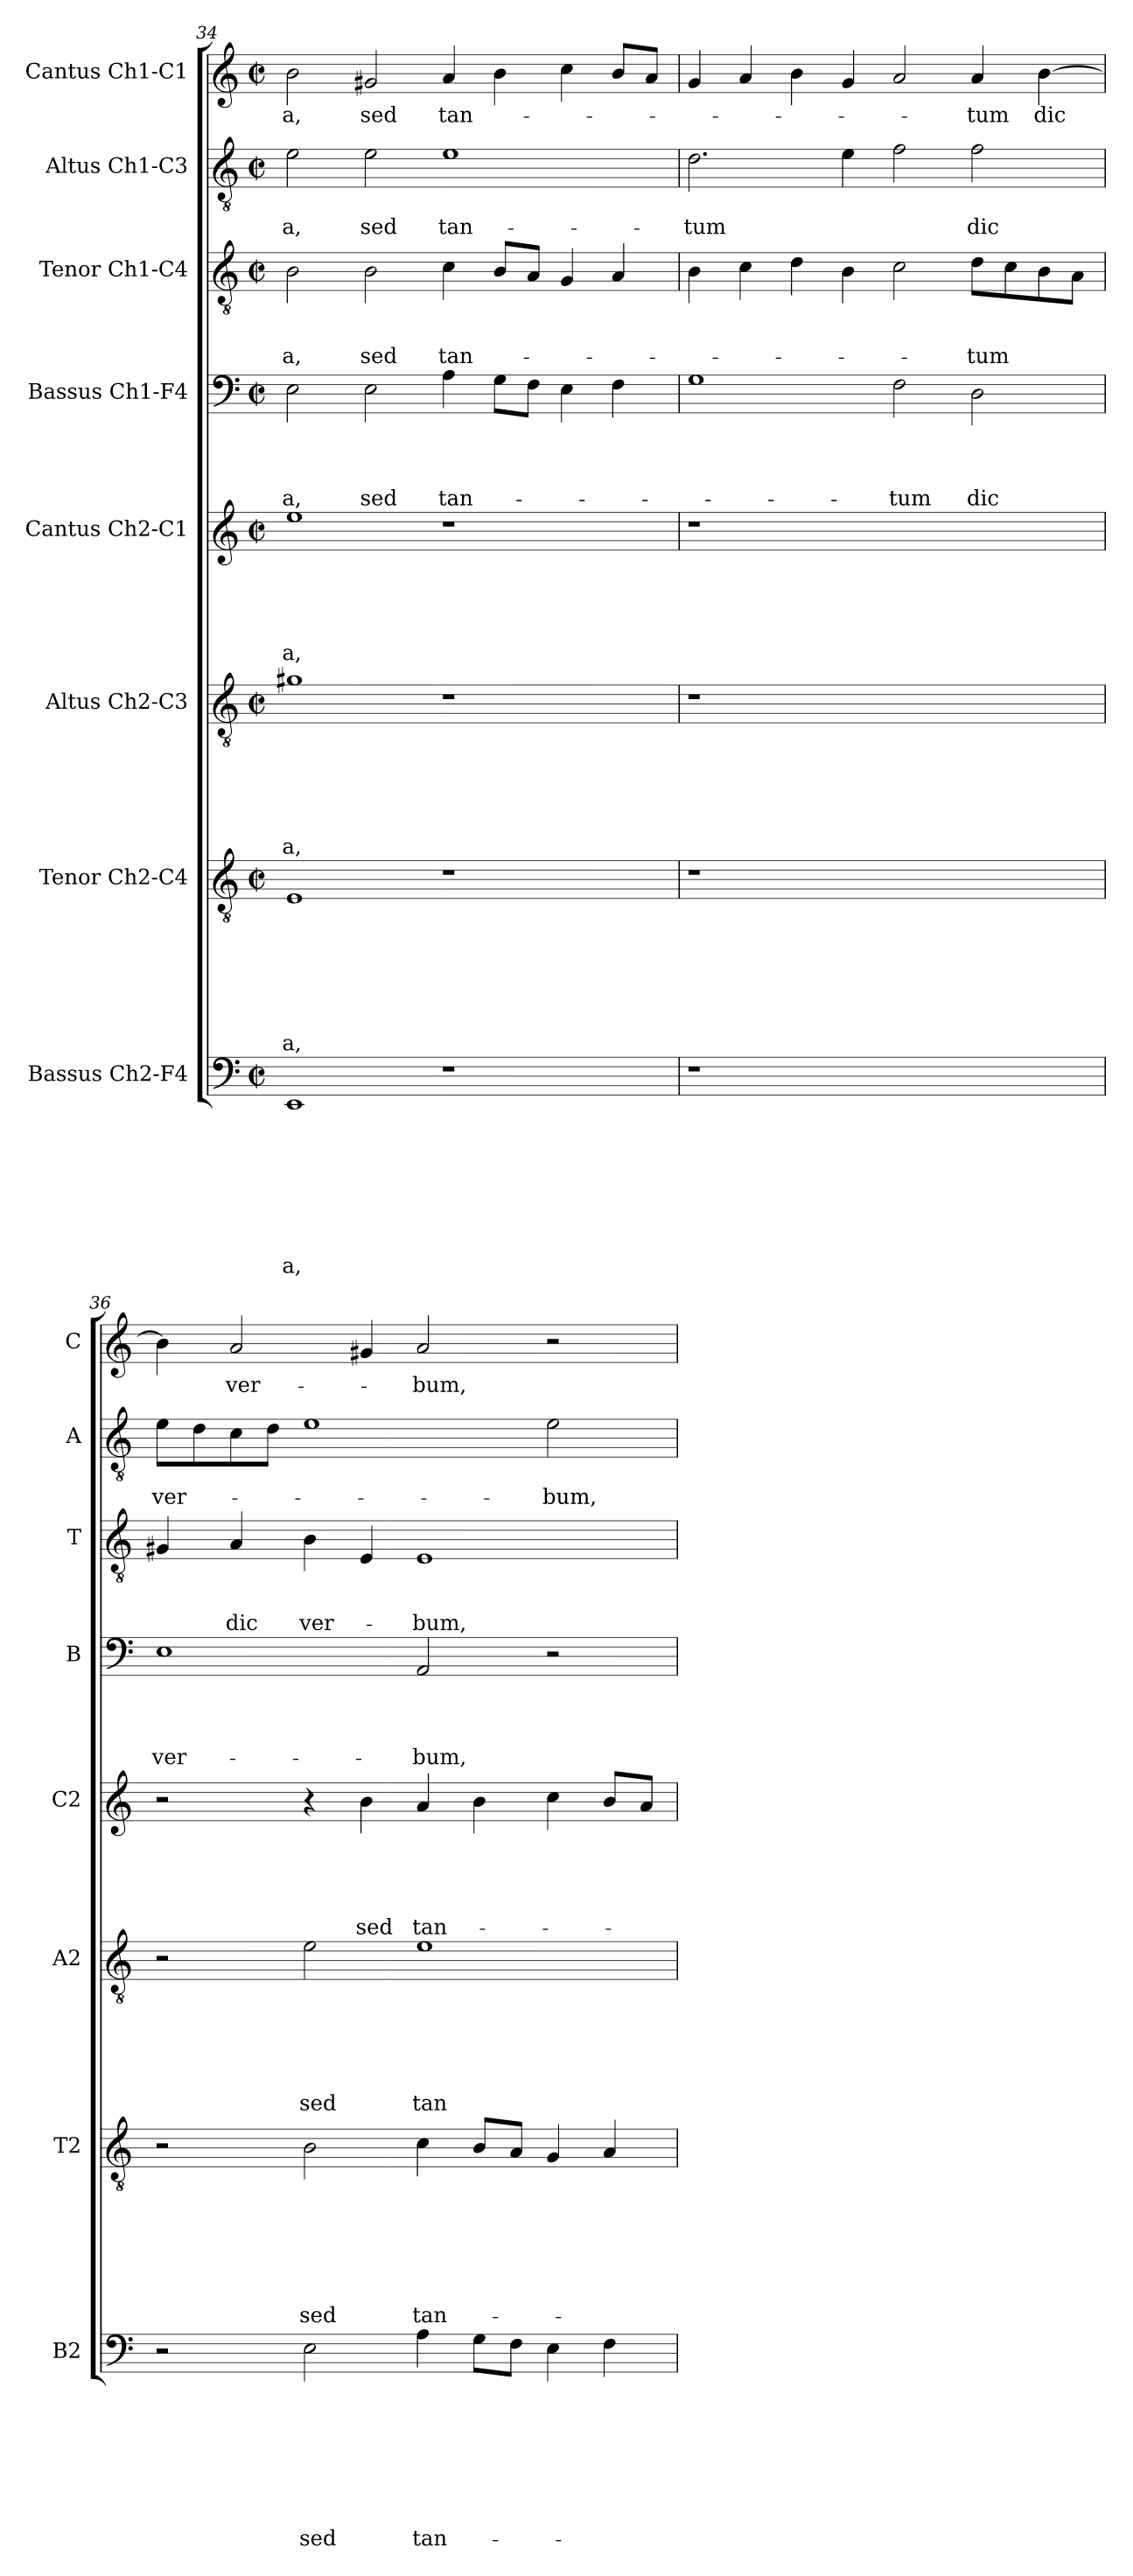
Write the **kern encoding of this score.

**kern	**text	**text	**text	**text	**text	**text	**text	**text	**kern	**text	**text	**text	**text	**text	**text	**text	**kern	**text	**text	**text	**text	**text	**text	**kern	**text	**text	**text	**text	**text	**kern	**text	**text	**text	**text	**kern	**text	**text	**text	**kern	**text	**text	**kern	**text
*part8	*part8	*part8	*part8	*part8	*part8	*part8	*part8	*part8	*part7	*part7	*part7	*part7	*part7	*part7	*part7	*part7	*part6	*part6	*part6	*part6	*part6	*part6	*part6	*part5	*part5	*part5	*part5	*part5	*part5	*part4	*part4	*part4	*part4	*part4	*part3	*part3	*part3	*part3	*part2	*part2	*part2	*part1	*part1
*staff8	*staff8	*staff8	*staff8	*staff8	*staff8	*staff8	*staff8	*staff8	*staff7	*staff7	*staff7	*staff7	*staff7	*staff7	*staff7	*staff7	*staff6	*staff6	*staff6	*staff6	*staff6	*staff6	*staff6	*staff5	*staff5	*staff5	*staff5	*staff5	*staff5	*staff4	*staff4	*staff4	*staff4	*staff4	*staff3	*staff3	*staff3	*staff3	*staff2	*staff2	*staff2	*staff1	*staff1
*I"Bassus Ch2-F4	*	*	*	*	*	*	*	*	*I"Tenor Ch2-C4	*	*	*	*	*	*	*	*I"Altus Ch2-C3	*	*	*	*	*	*	*I"Cantus Ch2-C1	*	*	*	*	*	*I"Bassus Ch1-F4	*	*	*	*	*I"Tenor Ch1-C4	*	*	*	*I"Altus Ch1-C3	*	*	*I"Cantus Ch1-C1	*
*I'B2	*	*	*	*	*	*	*	*	*I'T2	*	*	*	*	*	*	*	*I'A2	*	*	*	*	*	*	*I'C2	*	*	*	*	*	*I'B	*	*	*	*	*I'T	*	*	*	*I'A	*	*	*I'C	*
!!LO:LB:g=z
*clefF4	*	*	*	*	*	*	*	*	*clefGv2	*	*	*	*	*	*	*	*clefGv2	*	*	*	*	*	*	*clefG2	*	*	*	*	*	*clefF4	*	*	*	*	*clefGv2	*	*	*	*clefGv2	*	*	*clefG2	*
*k[]	*	*	*	*	*	*	*	*	*k[]	*	*	*	*	*	*	*	*k[]	*	*	*	*	*	*	*k[]	*	*	*	*	*	*k[]	*	*	*	*	*k[]	*	*	*	*k[]	*	*	*k[]	*
*C:	*	*	*	*	*	*	*	*	*C:	*	*	*	*	*	*	*	*C:	*	*	*	*	*	*	*C:	*	*	*	*	*	*C:	*	*	*	*	*C:	*	*	*	*C:	*	*	*C:	*
*M2/2	*	*	*	*	*	*	*	*	*M2/2	*	*	*	*	*	*	*	*M2/2	*	*	*	*	*	*	*M2/2	*	*	*	*	*	*M2/2	*	*	*	*	*M2/2	*	*	*	*M2/2	*	*	*M2/2	*
*met(c|)	*	*	*	*	*	*	*	*	*met(c|)	*	*	*	*	*	*	*	*met(c|)	*	*	*	*	*	*	*met(c|)	*	*	*	*	*	*met(c|)	*	*	*	*	*met(c|)	*	*	*	*met(c|)	*	*	*met(c|)	*
=34	=34	=34	=34	=34	=34	=34	=34	=34	=34	=34	=34	=34	=34	=34	=34	=34	=34	=34	=34	=34	=34	=34	=34	=34	=34	=34	=34	=34	=34	=34	=34	=34	=34	=34	=34	=34	=34	=34	=34	=34	=34	=34	=34
!	!	!	!	!	!	!	!	!LO:LY:b	!	!	!	!	!	!	!	!LO:LY:b	!	!	!	!	!	!	!LO:LY:b	!	!	!	!	!	!LO:LY:b	!	!	!	!	!LO:LY:b	!	!	!	!LO:LY:b	!	!	!LO:LY:b	!	!LO:LY:b
1EE	.	.	.	.	.	.	.	-a,	1E	.	.	.	.	.	.	-a,	1g#X	.	.	.	.	.	-a,	1ee	.	.	.	.	-a,	2E\	.	.	.	-a,	2B\	.	.	-a,	2e\	.	-a,	2b\	-a,
!	!	!	!	!	!	!	!	!	!	!	!	!	!	!	!	!	!	!	!	!	!	!	!	!	!	!	!	!	!	!	!	!	!	!LO:LY:b	!	!	!	!LO:LY:b	!	!	!LO:LY:b	!	!LO:LY:b
.	.	.	.	.	.	.	.	.	.	.	.	.	.	.	.	.	.	.	.	.	.	.	.	.	.	.	.	.	.	2E\	.	.	.	sed	2B\	.	.	sed	2e\	.	sed	2g#X/	sed
!	!	!	!	!	!	!	!	!	!	!	!	!	!	!	!	!	!	!	!	!	!	!	!	!	!	!	!	!	!	!	!	!	!	!LO:LY:b	!	!	!	!LO:LY:b	!	!	!LO:LY:b	!	!LO:LY:b
1r	.	.	.	.	.	.	.	.	1r	.	.	.	.	.	.	.	1r	.	.	.	.	.	.	1r	.	.	.	.	.	4A\	.	.	.	tan-	4c\	.	.	tan-	1e	.	tan-	4a/	tan-
.	.	.	.	.	.	.	.	.	.	.	.	.	.	.	.	.	.	.	.	.	.	.	.	.	.	.	.	.	.	8G\L	.	.	.	.	8B/L	.	.	.	.	.	.	4b\	.
.	.	.	.	.	.	.	.	.	.	.	.	.	.	.	.	.	.	.	.	.	.	.	.	.	.	.	.	.	.	8F\J	.	.	.	.	8A/J	.	.	.	.	.	.	.	.
.	.	.	.	.	.	.	.	.	.	.	.	.	.	.	.	.	.	.	.	.	.	.	.	.	.	.	.	.	.	4E\	.	.	.	.	4G/	.	.	.	.	.	.	4cc\	.
.	.	.	.	.	.	.	.	.	.	.	.	.	.	.	.	.	.	.	.	.	.	.	.	.	.	.	.	.	.	4F\	.	.	.	.	4A/	.	.	.	.	.	.	8b/L	.
.	.	.	.	.	.	.	.	.	.	.	.	.	.	.	.	.	.	.	.	.	.	.	.	.	.	.	.	.	.	.	.	.	.	.	.	.	.	.	.	.	.	8a/J	.
=35	=35	=35	=35	=35	=35	=35	=35	=35	=35	=35	=35	=35	=35	=35	=35	=35	=35	=35	=35	=35	=35	=35	=35	=35	=35	=35	=35	=35	=35	=35	=35	=35	=35	=35	=35	=35	=35	=35	=35	=35	=35	=35	=35
!	!	!	!	!	!	!	!	!	!	!	!	!	!	!	!	!	!	!	!	!	!	!	!	!	!	!	!	!	!	!	!	!	!	!	!	!	!	!	!	!	!LO:LY:b	!	!
1r	.	.	.	.	.	.	.	.	1r	.	.	.	.	.	.	.	1r	.	.	.	.	.	.	1r	.	.	.	.	.	1G	.	.	.	.	4B\	.	.	.	2.d\	.	-tum	4g/	.
.	.	.	.	.	.	.	.	.	.	.	.	.	.	.	.	.	.	.	.	.	.	.	.	.	.	.	.	.	.	.	.	.	.	.	4c\	.	.	.	.	.	.	4a/	.
.	.	.	.	.	.	.	.	.	.	.	.	.	.	.	.	.	.	.	.	.	.	.	.	.	.	.	.	.	.	.	.	.	.	.	4d\	.	.	.	.	.	.	4b\	.
.	.	.	.	.	.	.	.	.	.	.	.	.	.	.	.	.	.	.	.	.	.	.	.	.	.	.	.	.	.	.	.	.	.	.	4B\	.	.	.	4e\	.	.	4g/	.
!	!	!	!	!	!	!	!	!	!	!	!	!	!	!	!	!	!	!	!	!	!	!	!	!	!	!	!	!	!	!	!	!	!	!LO:LY:b	!	!	!	!	!	!	!	!	!
1ryy	.	.	.	.	.	.	.	.	1ryy	.	.	.	.	.	.	.	1ryy	.	.	.	.	.	.	1ryy	.	.	.	.	.	2F\	.	.	.	-tum	2c\	.	.	.	2f\	.	.	2a/	.
!	!	!	!	!	!	!	!	!	!	!	!	!	!	!	!	!	!	!	!	!	!	!	!	!	!	!	!	!	!	!	!	!	!	!LO:LY:b	!	!	!	!LO:LY:b	!	!	!LO:LY:b	!	!LO:LY:b
.	.	.	.	.	.	.	.	.	.	.	.	.	.	.	.	.	.	.	.	.	.	.	.	.	.	.	.	.	.	2D\	.	.	.	dic	8d\L	.	.	-tum	2f\	.	dic	4a/	-tum
.	.	.	.	.	.	.	.	.	.	.	.	.	.	.	.	.	.	.	.	.	.	.	.	.	.	.	.	.	.	.	.	.	.	.	8c\	.	.	.	.	.	.	.	.
!	!	!	!	!	!	!	!	!	!	!	!	!	!	!	!	!	!	!	!	!	!	!	!	!	!	!	!	!	!	!	!	!	!	!	!	!	!	!	!	!	!	!	!LO:LY:b
.	.	.	.	.	.	.	.	.	.	.	.	.	.	.	.	.	.	.	.	.	.	.	.	.	.	.	.	.	.	.	.	.	.	.	8B\	.	.	.	.	.	.	[4b\	dic
.	.	.	.	.	.	.	.	.	.	.	.	.	.	.	.	.	.	.	.	.	.	.	.	.	.	.	.	.	.	.	.	.	.	.	8A\J	.	.	.	.	.	.	.	.
=36	=36	=36	=36	=36	=36	=36	=36	=36	=36	=36	=36	=36	=36	=36	=36	=36	=36	=36	=36	=36	=36	=36	=36	=36	=36	=36	=36	=36	=36	=36	=36	=36	=36	=36	=36	=36	=36	=36	=36	=36	=36	=36	=36
!	!	!	!	!	!	!	!	!	!	!	!	!	!	!	!	!	!	!	!	!	!	!	!	!	!	!	!	!	!	!	!	!	!	!LO:LY:b	!	!	!	!	!	!	!LO:LY:b	!	!
2r	.	.	.	.	.	.	.	.	2r	.	.	.	.	.	.	.	2r	.	.	.	.	.	.	2r	.	.	.	.	.	1E	.	.	.	ver-	4G#X/	.	.	.	8e\L	.	ver-	4b\]	.
.	.	.	.	.	.	.	.	.	.	.	.	.	.	.	.	.	.	.	.	.	.	.	.	.	.	.	.	.	.	.	.	.	.	.	.	.	.	.	8d\	.	.	.	.
!	!	!	!	!	!	!	!	!	!	!	!	!	!	!	!	!	!	!	!	!	!	!	!	!	!	!	!	!	!	!	!	!	!	!	!	!	!	!LO:LY:b	!	!	!	!	!LO:LY:b
.	.	.	.	.	.	.	.	.	.	.	.	.	.	.	.	.	.	.	.	.	.	.	.	.	.	.	.	.	.	.	.	.	.	.	4A/	.	.	dic	8c\	.	.	2a/	ver-
.	.	.	.	.	.	.	.	.	.	.	.	.	.	.	.	.	.	.	.	.	.	.	.	.	.	.	.	.	.	.	.	.	.	.	.	.	.	.	8d\J	.	.	.	.
!	!	!	!	!	!	!	!	!LO:LY:b	!	!	!	!	!	!	!	!LO:LY:b	!	!	!	!	!	!	!LO:LY:b	!	!	!	!	!	!	!	!	!	!	!	!	!	!	!LO:LY:b	!	!	!	!	!
2E\	.	.	.	.	.	.	.	sed	2B\	.	.	.	.	.	.	sed	2e\	.	.	.	.	.	sed	4r	.	.	.	.	.	.	.	.	.	.	4B\	.	.	ver-	1e	.	.	.	.
!	!	!	!	!	!	!	!	!	!	!	!	!	!	!	!	!	!	!	!	!	!	!	!	!	!	!	!	!	!LO:LY:b	!	!	!	!	!	!	!	!	!	!	!	!	!	!
.	.	.	.	.	.	.	.	.	.	.	.	.	.	.	.	.	.	.	.	.	.	.	.	4b\	.	.	.	.	sed	.	.	.	.	.	4E/	.	.	.	.	.	.	4g#X/	.
!	!	!	!	!	!	!	!	!LO:LY:b	!	!	!	!	!	!	!	!LO:LY:b	!	!	!	!	!	!	!LO:LY:b	!	!	!	!	!	!LO:LY:b	!	!	!	!	!LO:LY:b	!	!	!	!LO:LY:b	!	!	!	!	!LO:LY:b
4A\	.	.	.	.	.	.	.	tan-	4c\	.	.	.	.	.	.	tan-	1e	.	.	.	.	.	tan-	4a/	.	.	.	.	tan-	2AA/	.	.	.	-bum,	1E	.	.	-bum,	.	.	.	2a/	-bum,
8G\L	.	.	.	.	.	.	.	.	8B/L	.	.	.	.	.	.	.	.	.	.	.	.	.	.	4b\	.	.	.	.	.	.	.	.	.	.	.	.	.	.	.	.	.	.	.
8F\J	.	.	.	.	.	.	.	.	8A/J	.	.	.	.	.	.	.	.	.	.	.	.	.	.	.	.	.	.	.	.	.	.	.	.	.	.	.	.	.	.	.	.	.	.
!	!	!	!	!	!	!	!	!	!	!	!	!	!	!	!	!	!	!	!	!	!	!	!	!	!	!	!	!	!	!	!	!	!	!	!	!	!	!	!	!	!LO:LY:b	!	!
4E\	.	.	.	.	.	.	.	.	4G/	.	.	.	.	.	.	.	.	.	.	.	.	.	.	4cc\	.	.	.	.	.	2r	.	.	.	.	.	.	.	.	2e\	.	-bum,	2r	.
4F\	.	.	.	.	.	.	.	.	4A/	.	.	.	.	.	.	.	.	.	.	.	.	.	.	8b/L	.	.	.	.	.	.	.	.	.	.	.	.	.	.	.	.	.	.	.
.	.	.	.	.	.	.	.	.	.	.	.	.	.	.	.	.	.	.	.	.	.	.	.	8a/J	.	.	.	.	.	.	.	.	.	.	.	.	.	.	.	.	.	.	.
=	=	=	=	=	=	=	=	=	=	=	=	=	=	=	=	=	=	=	=	=	=	=	=	=	=	=	=	=	=	=	=	=	=	=	=	=	=	=	=	=	=	=	=
*-	*-	*-	*-	*-	*-	*-	*-	*-	*-	*-	*-	*-	*-	*-	*-	*-	*-	*-	*-	*-	*-	*-	*-	*-	*-	*-	*-	*-	*-	*-	*-	*-	*-	*-	*-	*-	*-	*-	*-	*-	*-	*-	*-
